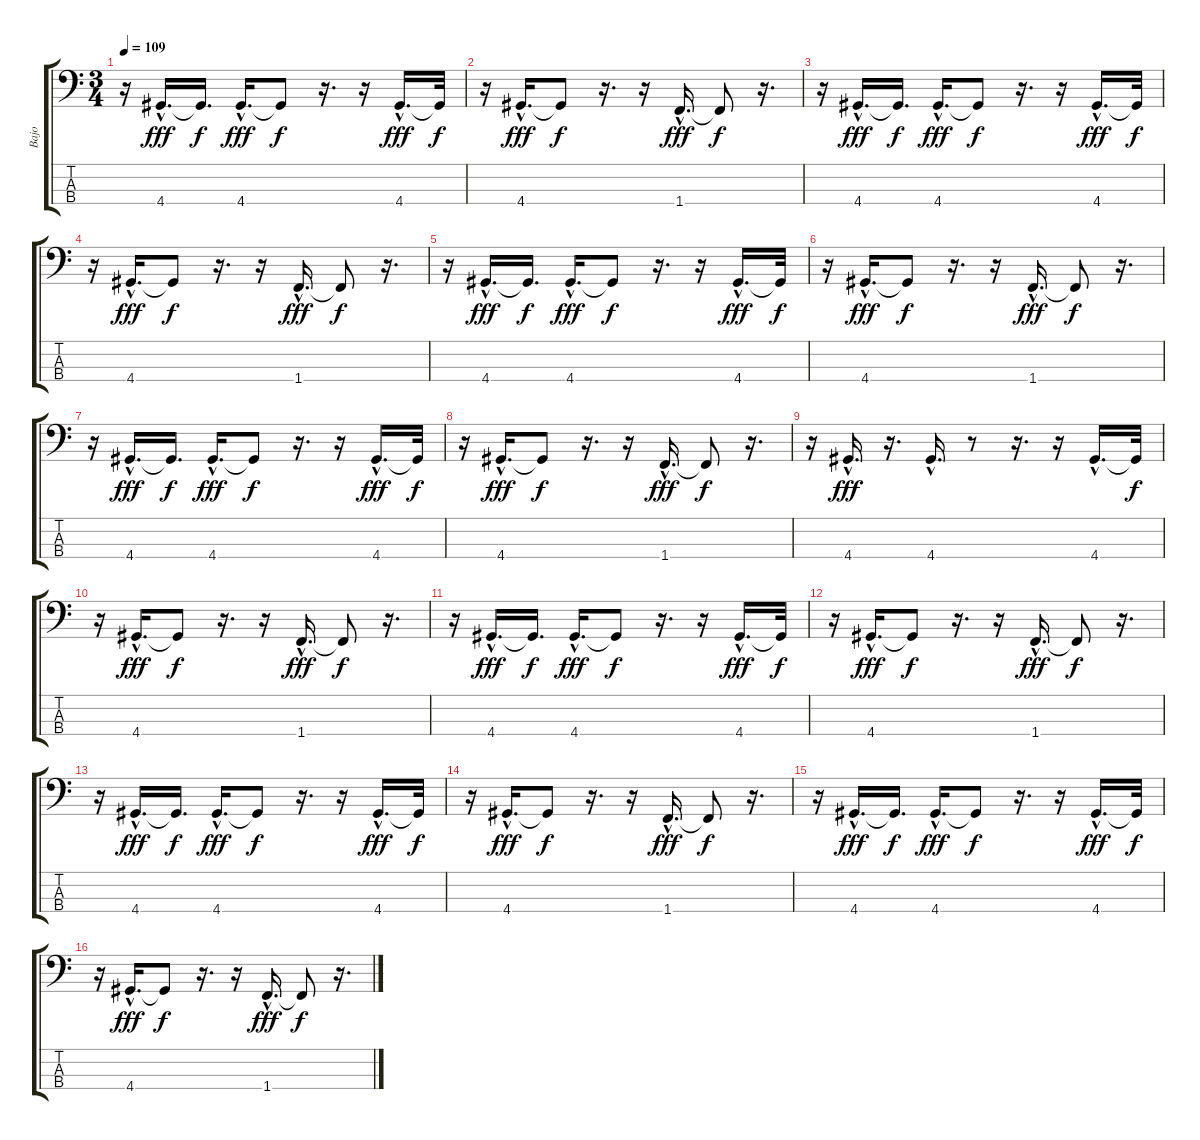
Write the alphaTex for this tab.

\track ("Bajo" "Bajo") {instrument electricbasspick}
\staff {score tabs}
\tuning (G2 D2 A1 E1) {hide}
\ts (3 4)
\tempo 109
\clef f4
\ks c
r.16{dy f} 4.4{hac}.16{d dy fff} 4.4{t}.16{d dy f} 4.4{hac}.16{d dy fff} 4.4{t}.8{dy f} r.16{d} r.16 4.4{hac}.16{d dy fff} 4.4{t}.32{dy f} |
r.16 4.4{hac}.16{d dy fff} 4.4{t}.8{dy f} r.16{d} r.16 1.4{hac}.16{d dy fff} 1.4{t}.8{dy f} r.16{d} |
r.16 4.4{hac}.16{d dy fff} 4.4{t}.16{d dy f} 4.4{hac}.16{d dy fff} 4.4{t}.8{dy f} r.16{d} r.16 4.4{hac}.16{d dy fff} 4.4{t}.32{dy f} |
r.16 4.4{hac}.16{d dy fff} 4.4{t}.8{dy f} r.16{d} r.16 1.4{hac}.16{d dy fff} 1.4{t}.8{dy f} r.16{d} |
r.16 4.4{hac}.16{d dy fff} 4.4{t}.16{d dy f} 4.4{hac}.16{d dy fff} 4.4{t}.8{dy f} r.16{d} r.16 4.4{hac}.16{d dy fff} 4.4{t}.32{dy f} |
r.16 4.4{hac}.16{d dy fff} 4.4{t}.8{dy f} r.16{d} r.16 1.4{hac}.16{d dy fff} 1.4{t}.8{dy f} r.16{d} |
r.16 4.4{hac}.16{d dy fff} 4.4{t}.16{d dy f} 4.4{hac}.16{d dy fff} 4.4{t}.8{dy f} r.16{d} r.16 4.4{hac}.16{d dy fff} 4.4{t}.32{dy f} |
r.16 4.4{hac}.16{d dy fff} 4.4{t}.8{dy f} r.16{d} r.16 1.4{hac}.16{d dy fff} 1.4{t}.8{dy f} r.16{d} |
r.16 4.4{hac}.16{d dy fff} r.16{d} 4.4{hac}.16{d} r.8 r.16{d} r.16 4.4{hac}.16{d} 4.4{t}.32{dy f} |
r.16 4.4{hac}.16{d dy fff} 4.4{t}.8{dy f} r.16{d} r.16 1.4{hac}.16{d dy fff} 1.4{t}.8{dy f} r.16{d} |
r.16 4.4{hac}.16{d dy fff} 4.4{t}.16{d dy f} 4.4{hac}.16{d dy fff} 4.4{t}.8{dy f} r.16{d} r.16 4.4{hac}.16{d dy fff} 4.4{t}.32{dy f} |
r.16 4.4{hac}.16{d dy fff} 4.4{t}.8{dy f} r.16{d} r.16 1.4{hac}.16{d dy fff} 1.4{t}.8{dy f} r.16{d} |
r.16 4.4{hac}.16{d dy fff} 4.4{t}.16{d dy f} 4.4{hac}.16{d dy fff} 4.4{t}.8{dy f} r.16{d} r.16 4.4{hac}.16{d dy fff} 4.4{t}.32{dy f} |
r.16 4.4{hac}.16{d dy fff} 4.4{t}.8{dy f} r.16{d} r.16 1.4{hac}.16{d dy fff} 1.4{t}.8{dy f} r.16{d} |
r.16 4.4{hac}.16{d dy fff} 4.4{t}.16{d dy f} 4.4{hac}.16{d dy fff} 4.4{t}.8{dy f} r.16{d} r.16 4.4{hac}.16{d dy fff} 4.4{t}.32{dy f} |
r.16 4.4{hac}.16{d dy fff} 4.4{t}.8{dy f} r.16{d} r.16 1.4{hac}.16{d dy fff} 1.4{t}.8{dy f} r.16{d}
